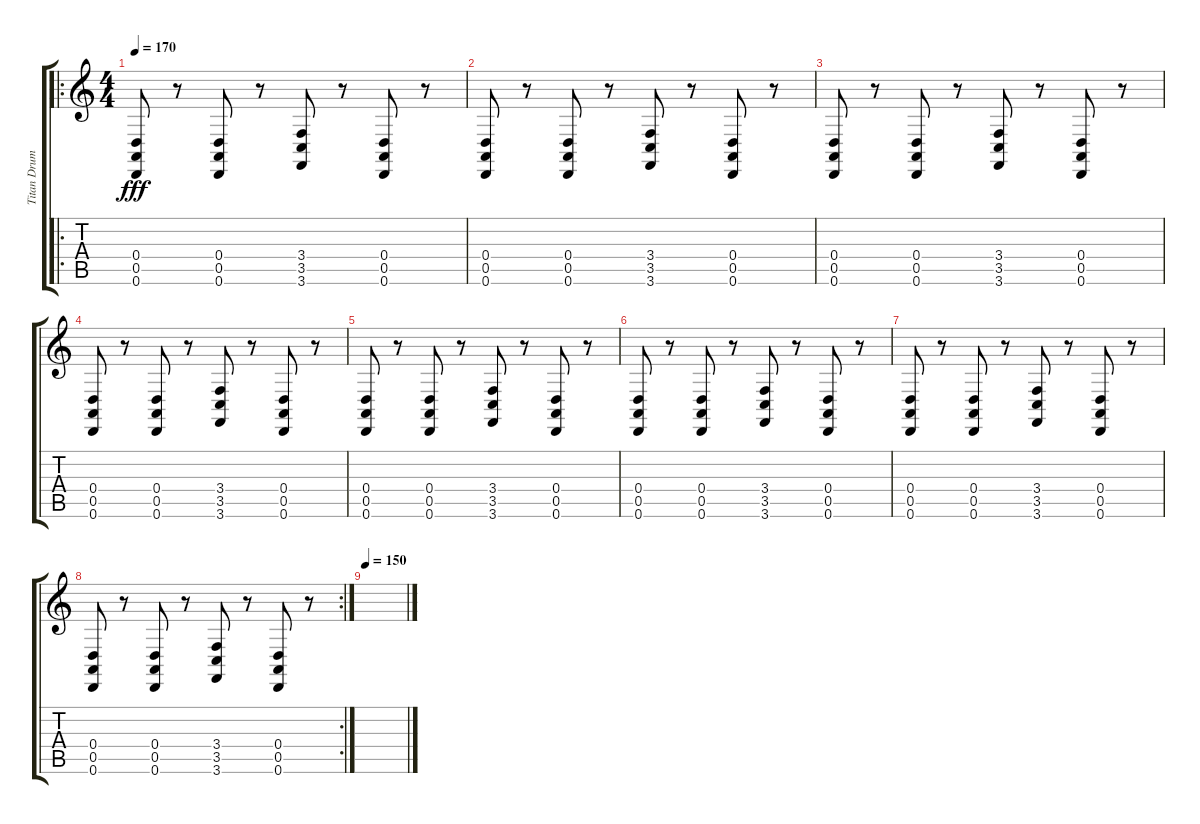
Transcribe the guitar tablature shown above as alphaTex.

\track ("Titan Drums" "Titan Drum") {instrument taikodrum}
\staff {score tabs}
\tuning (E4 B3 G3 D3 A2 D2) {hide}
\ro
\ts (4 4)
\tempo 170
\clef g2
\ks c
(0.4 0.5 0.6).8{dy fff} r.8 (0.4 0.5 0.6).8 r.8 (3.4 3.5 3.6).8 r.8 (0.4 0.5 0.6).8 r.8 |
(0.4 0.5 0.6).8 r.8 (0.4 0.5 0.6).8 r.8 (3.4 3.5 3.6).8 r.8 (0.4 0.5 0.6).8 r.8 |
(0.4 0.5 0.6).8 r.8 (0.4 0.5 0.6).8 r.8 (3.4 3.5 3.6).8 r.8 (0.4 0.5 0.6).8 r.8 |
(0.4 0.5 0.6).8 r.8 (0.4 0.5 0.6).8 r.8 (3.4 3.5 3.6).8 r.8 (0.4 0.5 0.6).8 r.8 |
(0.4 0.5 0.6).8 r.8 (0.4 0.5 0.6).8 r.8 (3.4 3.5 3.6).8 r.8 (0.4 0.5 0.6).8 r.8 |
(0.4 0.5 0.6).8 r.8 (0.4 0.5 0.6).8 r.8 (3.4 3.5 3.6).8 r.8 (0.4 0.5 0.6).8 r.8 |
(0.4 0.5 0.6).8 r.8 (0.4 0.5 0.6).8 r.8 (3.4 3.5 3.6).8 r.8 (0.4 0.5 0.6).8 r.8 |
\rc 2
(0.4 0.5 0.6).8 r.8 (0.4 0.5 0.6).8 r.8 (3.4 3.5 3.6).8 r.8 (0.4 0.5 0.6).8 r.8 |
\tempo 150
